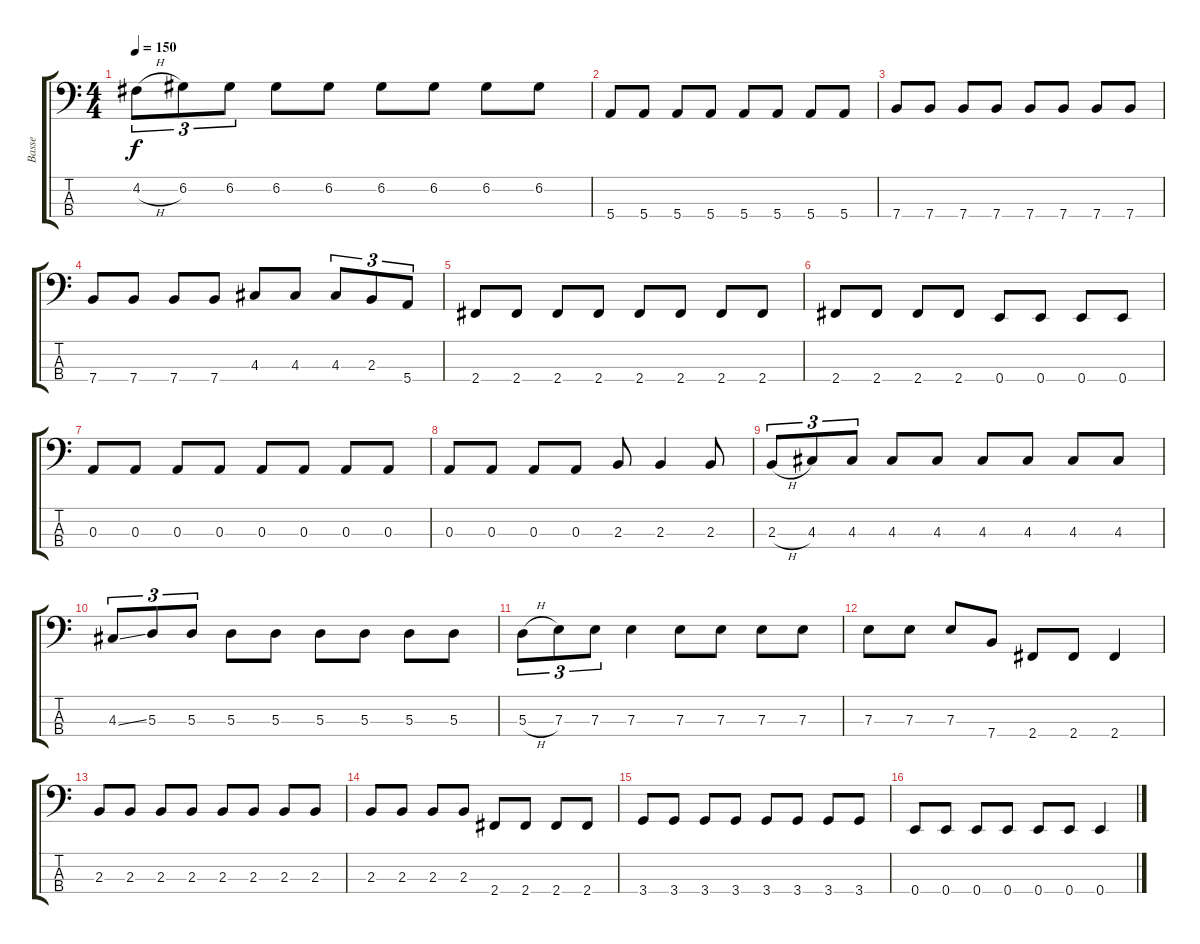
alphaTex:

\track ("Basse" "Basse") {instrument electricbassfinger}
\staff {score tabs}
\tuning (G2 D2 A1 E1) {hide}
\ts (4 4)
\tempo 150
\clef f4
\ks c
4.2{h}.8{tu (3 2) dy f} 6.2.8{tu (3 2)} 6.2.8{tu (3 2)} 6.2.8 6.2.8 6.2.8 6.2.8 6.2.8 6.2.8 |
5.4.8 5.4.8 5.4.8 5.4.8 5.4.8 5.4.8 5.4.8 5.4.8 |
7.4.8 7.4.8 7.4.8 7.4.8 7.4.8 7.4.8 7.4.8 7.4.8 |
7.4.8 7.4.8 7.4.8 7.4.8 4.3.8 4.3.8 4.3.8{tu (3 2)} 2.3.8{tu (3 2)} 5.4.8{tu (3 2)} |
2.4.8 2.4.8 2.4.8 2.4.8 2.4.8 2.4.8 2.4.8 2.4.8 |
2.4.8 2.4.8 2.4.8 2.4.8 0.4.8 0.4.8 0.4.8 0.4.8 |
0.3.8 0.3.8 0.3.8 0.3.8 0.3.8 0.3.8 0.3.8 0.3.8 |
0.3.8 0.3.8 0.3.8 0.3.8 2.3.8 2.3.4 2.3.8 |
2.3{h}.8{tu (3 2)} 4.3.8{tu (3 2)} 4.3.8{tu (3 2)} 4.3.8 4.3.8 4.3.8 4.3.8 4.3.8 4.3.8 |
4.3{ss}.8{tu (3 2)} 5.3.8{tu (3 2)} 5.3.8{tu (3 2)} 5.3.8 5.3.8 5.3.8 5.3.8 5.3.8 5.3.8 |
5.3{h}.8{tu (3 2)} 7.3.8{tu (3 2)} 7.3.8{tu (3 2)} 7.3.4 7.3.8 7.3.8 7.3.8 7.3.8 |
7.3.8 7.3.8 7.3.8 7.4.8 2.4.8 2.4.8 2.4.4 |
2.3.8 2.3.8 2.3.8 2.3.8 2.3.8 2.3.8 2.3.8 2.3.8 |
2.3.8 2.3.8 2.3.8 2.3.8 2.4.8 2.4.8 2.4.8 2.4.8 |
3.4.8 3.4.8 3.4.8 3.4.8 3.4.8 3.4.8 3.4.8 3.4.8 |
0.4.8 0.4.8 0.4.8 0.4.8 0.4.8 0.4.8 0.4.4
